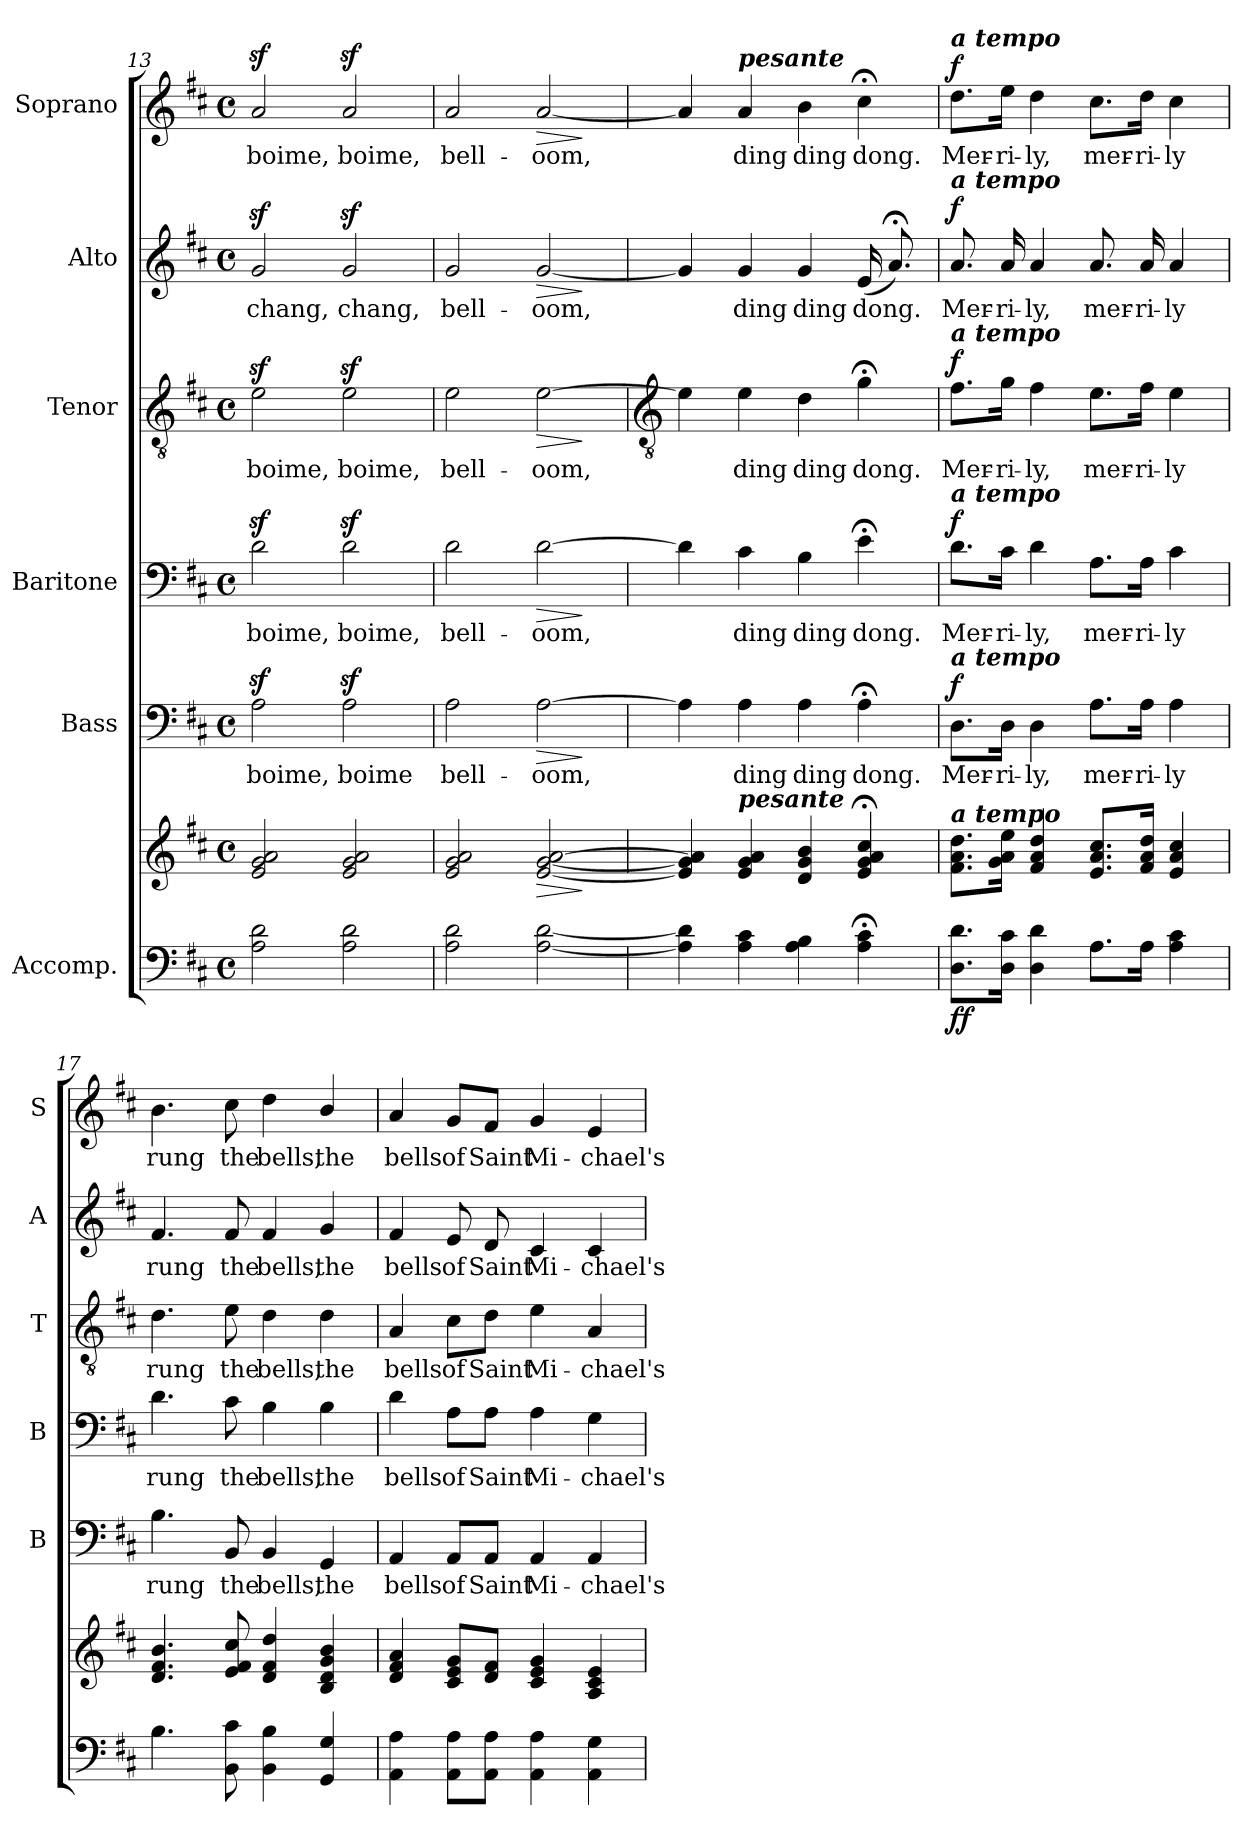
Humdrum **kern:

**kern	**kern	**dynam	**kern	**text	**dynam	**kern	**text	**dynam	**kern	**text	**dynam	**kern	**text	**dynam	**kern	**text	**dynam
*part6	*part6	*part6	*part5	*part5	*part5	*part4	*part4	*part4	*part3	*part3	*part3	*part2	*part2	*part2	*part1	*part1	*part1
*staff7	*staff6	*staff6/7	*staff5	*staff5	*staff5	*staff4	*staff4	*staff4	*staff3	*staff3	*staff3	*staff2	*staff2	*staff2	*staff1	*staff1	*staff1
*I"Accomp.	*	*	*I"Bass	*	*	*I"Baritone	*	*	*I"Tenor	*	*	*I"Alto	*	*	*I"Soprano	*	*
*	*	*	*I'B	*	*	*I'B	*	*	*I'T	*	*	*I'A	*	*	*I'S	*	*
*clefF4	*clefG2	*	*clefF4	*	*	*clefF4	*	*	*clefGv2	*	*	*clefG2	*	*	*clefG2	*	*
*k[f#c#]	*k[f#c#]	*	*k[f#c#]	*	*	*k[f#c#]	*	*	*k[f#c#]	*	*	*k[f#c#]	*	*	*k[f#c#]	*	*
*D:	*D:	*	*D:	*	*	*D:	*	*	*D:	*	*	*D:	*	*	*D:	*	*
*M4/4	*M4/4	*	*M4/4	*	*	*M4/4	*	*	*M4/4	*	*	*M4/4	*	*	*M4/4	*	*
*met(c)	*met(c)	*	*met(c)	*	*	*met(c)	*	*	*met(c)	*	*	*met(c)	*	*	*met(c)	*	*
=13	=13	=13	=13	=13	=13	=13	=13	=13	=13	=13	=13	=13	=13	=13	=13	=13	=13
*^	*^	*	*	*	*	*	*	*	*	*	*	*	*	*	*	*	*
!	!	!	!	!LO:DY:a=2	!	!LO:LY:b	!	!	!LO:LY:b	!	!	!LO:LY:b	!	!	!LO:LY:b	!	!	!LO:LY:b	!
!	!	!	!	!LO:DY:n=1:b	!	!	!	!	!	!	!	!	!	!	!	!	!	!	!
1ryy	2A\ 2d\	2e 2g 2a	1ryy	sf sf	2Az<	boime,	.	2dz>	boime,	.	2ez<	boime,	.	2gz<	chang,	.	2az<	boime,	.
!	!	!	!	!LO:DY:n=2:a=2	!	!LO:LY:b	!	!	!LO:LY:b	!	!	!LO:LY:b	!	!	!LO:LY:b	!	!	!LO:LY:b	!
!	!	!	!	!LO:DY:n=3:b	!	!	!	!	!	!	!	!	!	!	!	!	!	!	!
.	2A\ 2d\	2e 2g 2a	.	sf sf	2Az<	boime	.	2dz>	boime,	.	2ez<	boime,	.	2gz<	chang,	.	2az<	boime,	.
*	*	*v	*v	*	*	*	*	*	*	*	*	*	*	*	*	*	*	*	*
=14	=14	=14	=14	=14	=14	=14	=14	=14	=14	=14	=14	=14	=14	=14	=14	=14	=14	=14
!	!	!	!	!	!LO:LY:b	!	!	!LO:LY:b	!	!	!LO:LY:b	!	!	!LO:LY:b	!	!	!LO:LY:b	!
1ryy	2A\ 2d\	2e 2g 2a	.	2A	bell-	.	2d	bell-	.	2e	bell-	.	2g	bell-	.	2a	bell-	.
!	!	!	!LO:HP:b	!	!LO:LY:b	!LO:HP:b	!	!LO:LY:b	!LO:HP:b	!	!LO:LY:b	!LO:HP:b	!	!LO:LY:b	!LO:HP:b	!	!LO:LY:b	!LO:HP:b
.	[2A\ [2d\	[2e [2g [2a	>	[2A	-oom,	>	[2d	-oom,	>	[2e	-oom,	>	[2g	-oom,	>	[2a	-oom,	>
*v	*v	*	*	*	*	*	*	*	*	*	*	*	*	*	*	*	*	*
.	.	]	.	.	]	.	.	]	.	.	]	.	.	]	.	.	]
!!LO:LB:g=z
=15	=15	=15	=15	=15	=15	=15	=15	=15	=15	=15	=15	=15	=15	=15	=15	=15	=15
*	*	*	*	*	*	*	*	*	*clefGv2	*	*	*	*	*	*	*	*
4A] 4d]	4e] 4g] 4a]	.	4A]	.	.	4d]	.	.	4e]	.	.	4g]	.	.	4a]	.	.
!	!	!	!	!	!	!	!	!	!	!	!	!	!	!	!LO:TX:a:Bi:t=pesante	!	!
!	!LO:TX:a:Bi:t=pesante	!	!	!	!	!	!	!	!	!	!	!	!	!	!	!	!
!	!	!	!	!LO:LY:b	!	!	!LO:LY:b	!	!	!LO:LY:b	!	!	!LO:LY:b	!	!	!LO:LY:b	!
4A 4c#	4e 4g 4a	.	4A	ding	.	4c#	ding	.	4e	ding	.	4g	ding	.	4a	ding	.
!	!	!	!	!LO:LY:b	!	!	!LO:LY:b	!	!	!LO:LY:b	!	!	!LO:LY:b	!	!	!LO:LY:b	!
4A 4B	4d 4g 4b	.	4A	ding	.	4B	ding	.	4d	ding	.	4g	ding	.	4b	ding	.
!	!	!	!	!LO:LY:b	!	!	!LO:LY:b	!	!	!LO:LY:b	!	!	!LO:LY:b	!	!	!LO:LY:b	!
4A;< 4c#;<	4e;< 4g;< 4a;< 4cc#;<	.	4A;<	dong.	.	4e;<	dong.	.	4g;<	dong.	.	(<16eLL	dong.	.	4cc#;<	dong.	.
.	.	.	.	.	.	.	.	.	.	.	.	8.a;<J)	.	.	.	.	.
=16	=16	=16	=16	=16	=16	=16	=16	=16	=16	=16	=16	=16	=16	=16	=16	=16	=16
!	!	!	!	!	!	!	!	!	!	!	!	!	!	!	!LO:TX:a:Bi:t=a tempo	!	!
!	!	!	!	!	!	!	!	!	!	!	!	!LO:TX:a:Bi:t=a tempo	!	!	!	!	!
!	!	!	!	!	!	!	!	!	!LO:TX:a:Bi:t=a tempo	!	!	!	!	!	!	!	!
!	!	!	!	!	!	!LO:TX:a:Bi:t=a tempo	!	!	!	!	!	!	!	!	!	!	!
!	!	!	!LO:TX:a:Bi:t=a tempo	!	!	!	!	!	!	!	!	!	!	!	!	!	!
!	!LO:TX:a:Bi:t=a tempo	!	!	!	!	!	!	!	!	!	!	!	!	!	!	!	!
!	!	!LO:DY:b=2	!	!LO:LY:b	!	!	!LO:LY:b	!	!	!LO:LY:b	!	!	!LO:LY:b	!	!	!LO:LY:b	!
!	!	!LO:DY:n=1:b	!	!	!LO:DY:b	!	!	!LO:DY:b	!	!	!LO:DY:b	!	!	!LO:DY:b	!	!	!LO:DY:b
8.D 8.dL	8.f# 8.a 8.ddL	f f	8.D\L	Mer-	f	8.d\L	Mer-	f	8.f#\L	Mer-	f	8.a	Mer-	f	8.dd\L	Mer-	f
!	!	!	!	!LO:LY:b	!	!	!LO:LY:b	!	!	!LO:LY:b	!	!	!LO:LY:b	!	!	!LO:LY:b	!
16D 16c#J	16g 16a 16eeJ	.	16D\Jk	-ri-	.	16c#\Jk	-ri-	.	16g\Jk	-ri-	.	16a	-ri-	.	16ee\Jk	-ri-	.
!	!	!	!	!LO:LY:b	!	!	!LO:LY:b	!	!	!LO:LY:b	!	!	!LO:LY:b	!	!	!LO:LY:b	!
4D 4d	4f# 4a 4dd	.	4D	-ly,	.	4d	-ly,	.	4f#	-ly,	.	4a	-ly,	.	4dd	-ly,	.
!	!	!	!	!LO:LY:b	!	!	!LO:LY:b	!	!	!LO:LY:b	!	!	!LO:LY:b	!	!	!LO:LY:b	!
8.AL	8.e 8.a 8.cc#L	.	8.A\L	mer-	.	8.A\L	mer-	.	8.e\L	mer-	.	8.a	mer-	.	8.cc#\L	mer-	.
!	!	!	!	!LO:LY:b	!	!	!LO:LY:b	!	!	!LO:LY:b	!	!	!LO:LY:b	!	!	!LO:LY:b	!
16AJ	16f# 16a 16ddJ	.	16A\Jk	-ri-	.	16A\Jk	-ri-	.	16f#\Jk	-ri-	.	16a	-ri-	.	16dd\Jk	-ri-	.
!	!	!	!	!LO:LY:b	!	!	!LO:LY:b	!	!	!LO:LY:b	!	!	!LO:LY:b	!	!	!LO:LY:b	!
4A 4c#	4e 4a 4cc#	.	4A	-ly	.	4c#	-ly	.	4e	-ly	.	4a	-ly	.	4cc#	-ly	.
=17	=17	=17	=17	=17	=17	=17	=17	=17	=17	=17	=17	=17	=17	=17	=17	=17	=17
!	!	!	!	!LO:LY:b	!	!	!LO:LY:b	!	!	!LO:LY:b	!	!	!LO:LY:b	!	!	!LO:LY:b	!
4.B	4.d 4.f# 4.b	.	4.B	rung	.	4.d	rung	.	4.d	rung	.	4.f#	rung	.	4.b	rung	.
!	!	!	!	!LO:LY:b	!	!	!LO:LY:b	!	!	!LO:LY:b	!	!	!LO:LY:b	!	!	!LO:LY:b	!
8BB 8c#	8e 8f# 8cc#	.	8BB	the	.	8c#	the	.	8e	the	.	8f#	the	.	8cc#	the	.
!	!	!	!	!LO:LY:b	!	!	!LO:LY:b	!	!	!LO:LY:b	!	!	!LO:LY:b	!	!	!LO:LY:b	!
4BB 4B	4d 4f# 4dd	.	4BB	bells,	.	4B	bells,	.	4d	bells,	.	4f#	bells,	.	4dd	bells,	.
!	!	!	!	!LO:LY:b	!	!	!LO:LY:b	!	!	!LO:LY:b	!	!	!LO:LY:b	!	!	!LO:LY:b	!
4GG 4G	4B/ 4d/ 4g/ 4b/	.	4GG	the	.	4B	the	.	4d	the	.	4g	the	.	4b/	the	.
=18	=18	=18	=18	=18	=18	=18	=18	=18	=18	=18	=18	=18	=18	=18	=18	=18	=18
!	!	!	!	!LO:LY:b	!	!	!LO:LY:b	!	!	!LO:LY:b	!	!	!LO:LY:b	!	!	!LO:LY:b	!
4AA 4A	4d 4f# 4a	.	4AA	bells	.	4d	bells	.	4A	bells	.	4f#	bells	.	4a	bells	.
!	!	!	!	!LO:LY:b	!	!	!LO:LY:b	!	!	!LO:LY:b	!	!	!LO:LY:b	!	!	!LO:LY:b	!
8AA 8AL	8c# 8e 8gL	.	8AA/L	of	.	8A\L	of	.	8c#\L	of	.	8e	of	.	8g/L	of	.
!	!	!	!	!LO:LY:b	!	!	!LO:LY:b	!	!	!LO:LY:b	!	!	!LO:LY:b	!	!	!LO:LY:b	!
8AA 8AJ	8d 8f#J	.	8AA/J	Saint	.	8A\J	Saint	.	8d\J	Saint	.	8d	Saint	.	8f#/J	Saint	.
!	!	!	!	!LO:LY:b	!	!	!LO:LY:b	!	!	!LO:LY:b	!	!	!LO:LY:b	!	!	!LO:LY:b	!
4AA 4A	4c# 4e 4g	.	4AA	Mi-	.	4A	Mi-	.	4e	Mi-	.	4c#	Mi-	.	4g	Mi-	.
!	!	!	!	!LO:LY:b	!	!	!LO:LY:b	!	!	!LO:LY:b	!	!	!LO:LY:b	!	!	!LO:LY:b	!
4AA 4G	4A 4c# 4e	.	4AA	-chael's	.	4G	-chael's	.	4A	-chael's	.	4c#	-chael's	.	4e	-chael's	.
=	=	=	=	=	=	=	=	=	=	=	=	=	=	=	=	=	=
*-	*-	*-	*-	*-	*-	*-	*-	*-	*-	*-	*-	*-	*-	*-	*-	*-	*-
